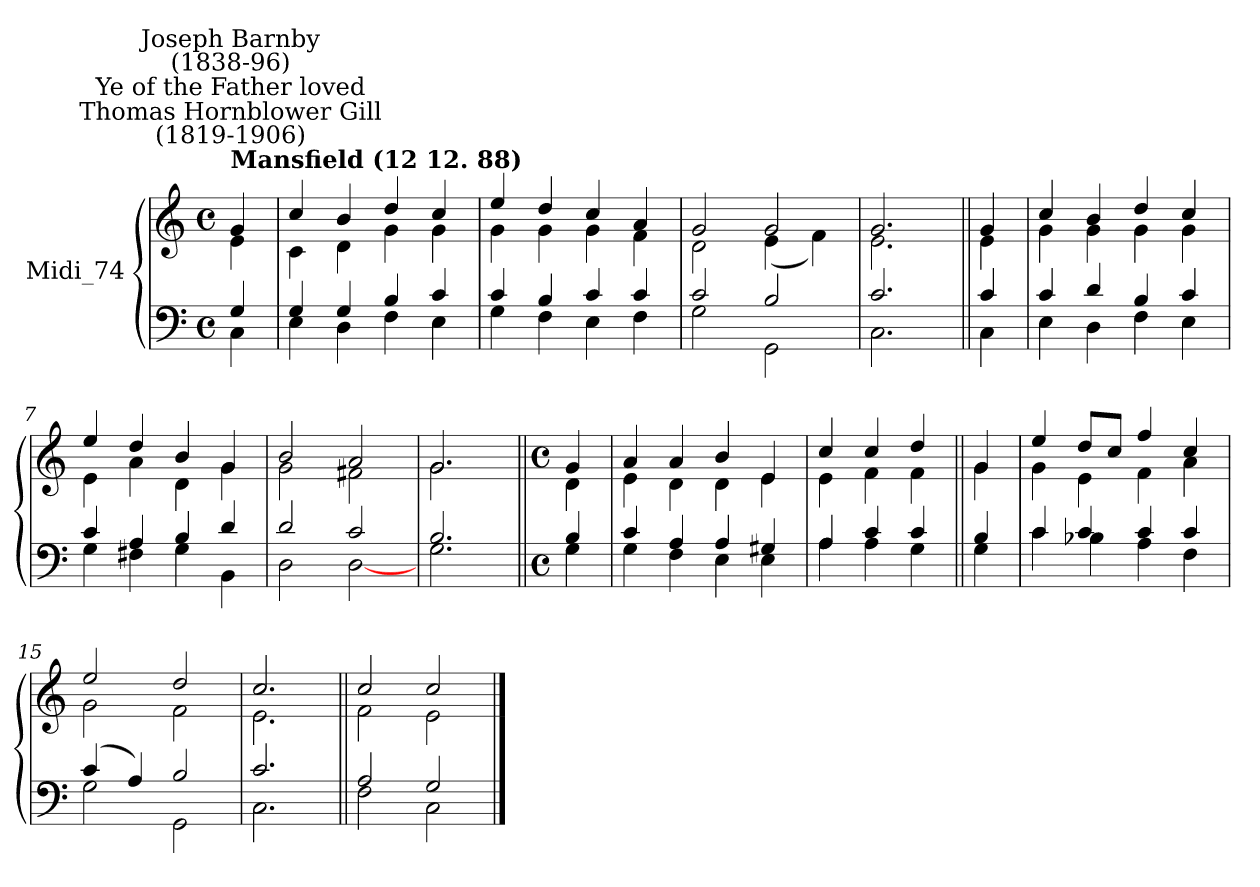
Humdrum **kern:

**kern	**kern
*part2	*part1
*staff2	*staff1
*I"Midi_74	*I"Midi_74
*clefF4	*clefG2
*k[]	*k[]
*C:	*C:
*M4/4	*M4/4
*met(c)	*met(c)
=	=
*^	*^
!	!	!LO:TX:a:B:t=Mansfield (12 12. 88)	!
!	!	!LO:TX:a:cj:t=Thomas Hornblower Gill\n(1819-1906)	!
!	!	!LO:TX:a:cj:t=Ye of the Father loved	!
!	!	!LO:TX:a:cj:t=Joseph Barnby\n(1838-96)	!
4G/	4C\	4g/	4e\
=1	=1	=1	=1
4G/	4E\	4cc/	4c\
4G/	4D\	4b/	4d\
4B/	4F\	4dd/	4g\
4c/	4E\	4cc/	4g\
=2	=2	=2	=2
4c/	4G\	4ee/	4g\
4B/	4F\	4dd/	4g\
4c/	4E\	4cc/	4g\
4c/	4F\	4a/	4f\
=3	=3	=3	=3
2c/	2G\	2g/	2d\
2B/	2GG\	2g/	(<4e\
.	.	.	4f\)
=4	=4	=4	=4
2.c/	2.C\	2.g/	2.e\
=5||	=5||	=5||	=5||
4c/	4C\	4g/	4e\
=6	=6	=6	=6
4c/	4E\	4cc/	4g\
4d/	4D\	4b/	4g\
4B/	4F\	4dd/	4g\
4c/	4E\	4cc/	4g\
=7	=7	=7	=7
4c/	4G\	4ee/	4e\
4A/	4F#X\	4dd/	4a\
4B/	4G\	4b/	4d\
4d/	4BB\	4g/	4g\
=8	=8	=8	=8
2d/	2D\	2b/	2g\
2c/	[2D\	2a/	2f#X\
=9	=9	=9	=9
2.B/	2.G\	2.g/	2.g\
!!LO:LB:g=z	!!
=10||	=10||	=10||	=10||
*M4/4	*	*M4/4	*
*met(c)	*	*met(c)	*
4B/	4G\	4g/	4d\
=11	=11	=11	=11
4c/	4G\	4a/	4e\
4A/	4F\	4a/	4d\
4A/	4E\	4b/	4d\
4G#X/	4E\	4e/	4e\
=12	=12	=12	=12
4A/	4A\	4cc/	4e\
4c/	4A\	4cc/	4f\
4c/	4G\	4dd/	4f\
=13||	=13||	=13||	=13||
4B/	4G\	4g/	4g\
=14	=14	=14	=14
4c/	4c\	4ee/	4g\
4c/	4B-X\	8dd/L	4e\
.	.	8cc/J	.
4c/	4A\	4ff/	4f\
4c/	4F\	4cc/	4a\
=15	=15	=15	=15
(>4c/	2G\	2ee/	2g\
4A/)	.	.	.
2B/	2GG\	2dd/	2f\
=16	=16	=16	=16
2.c/	2.C\	2.cc/	2.e\
=17||	=17||	=17||	=17||
2A/	2F\	2cc/	2f\
2G/	2C\	2cc/	2e\
*v	*v	*	*
*	*v	*v
==	==
*-	*-
